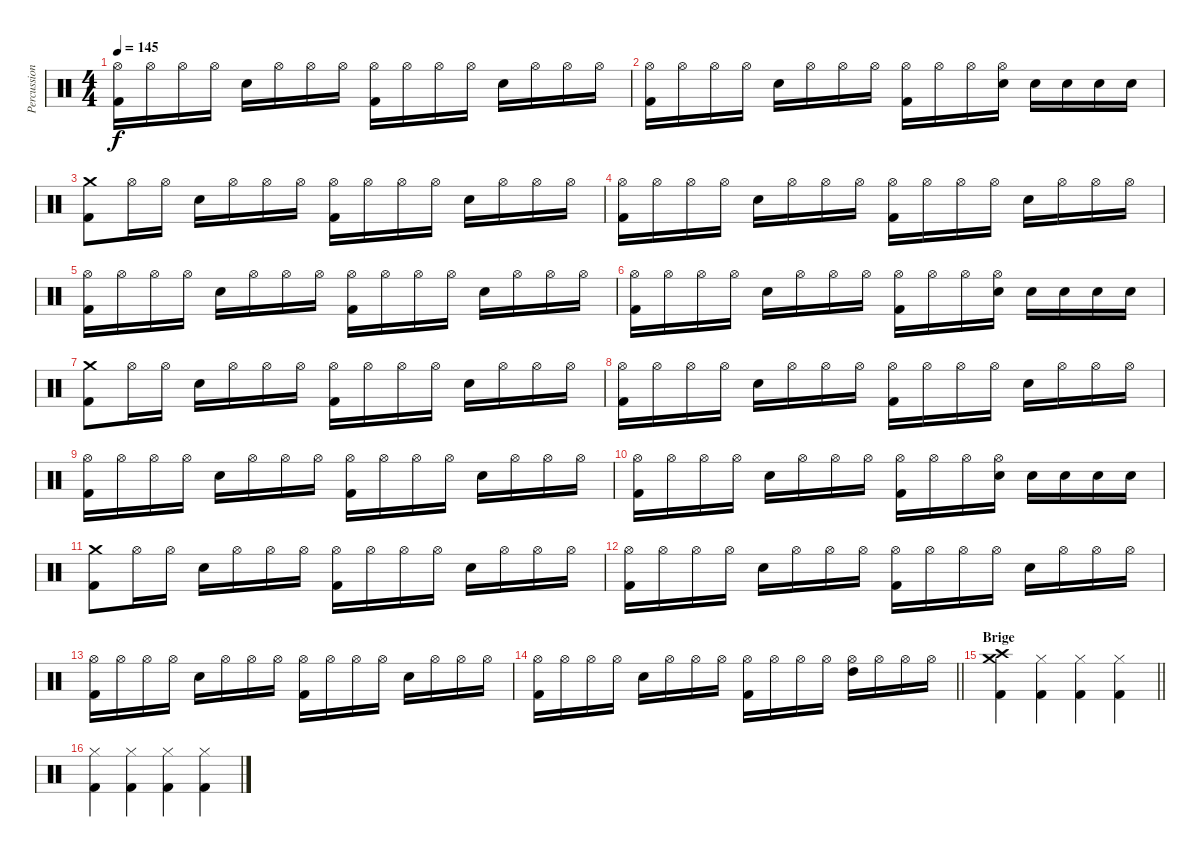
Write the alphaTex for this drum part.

\track ("Percussion" "Percussion") {instrument percussion}
\staff {score}
\articulation defaults
\ts (4 4)
\tempo 145
\clef neutral
\ks c
("Hi-Hat (open)" "Kick (hit) 2").16{dy f} "Hi-Hat (open)".16 "Hi-Hat (open)".16 "Hi-Hat (open)".16 "Snare (hit) 2".16 "Hi-Hat (open)".16 "Hi-Hat (open)".16 "Hi-Hat (open)".16 ("Hi-Hat (open)" "Kick (hit) 2").16 "Hi-Hat (open)".16 "Hi-Hat (open)".16 "Hi-Hat (open)".16 "Snare (hit) 2".16 "Hi-Hat (open)".16 "Hi-Hat (open)".16 "Hi-Hat (open)".16 |
("Hi-Hat (open)" "Kick (hit) 2").16 "Hi-Hat (open)".16 "Hi-Hat (open)".16 "Hi-Hat (open)".16 "Snare (hit) 2".16 "Hi-Hat (open)".16 "Hi-Hat (open)".16 "Hi-Hat (open)".16 ("Hi-Hat (open)" "Kick (hit) 2").16 "Hi-Hat (open)".16 "Hi-Hat (open)".16 ("Hi-Hat (open)" "Snare (hit) 2").16 "Snare (hit) 2".16 "Snare (hit) 2".16 "Snare (hit) 2".16 "Snare (hit) 2".16 |
("Crash medium (hit)" "Kick (hit) 2").8 "Hi-Hat (open)".16 "Hi-Hat (open)".16 "Snare (hit) 2".16 "Hi-Hat (open)".16 "Hi-Hat (open)".16 "Hi-Hat (open)".16 ("Hi-Hat (open)" "Kick (hit) 2").16 "Hi-Hat (open)".16 "Hi-Hat (open)".16 "Hi-Hat (open)".16 "Snare (hit) 2".16 "Hi-Hat (open)".16 "Hi-Hat (open)".16 "Hi-Hat (open)".16 |
("Hi-Hat (open)" "Kick (hit) 2").16 "Hi-Hat (open)".16 "Hi-Hat (open)".16 "Hi-Hat (open)".16 "Snare (hit) 2".16 "Hi-Hat (open)".16 "Hi-Hat (open)".16 "Hi-Hat (open)".16 ("Hi-Hat (open)" "Kick (hit) 2").16 "Hi-Hat (open)".16 "Hi-Hat (open)".16 "Hi-Hat (open)".16 "Snare (hit) 2".16 "Hi-Hat (open)".16 "Hi-Hat (open)".16 "Hi-Hat (open)".16 |
("Hi-Hat (open)" "Kick (hit) 2").16 "Hi-Hat (open)".16 "Hi-Hat (open)".16 "Hi-Hat (open)".16 "Snare (hit) 2".16 "Hi-Hat (open)".16 "Hi-Hat (open)".16 "Hi-Hat (open)".16 ("Hi-Hat (open)" "Kick (hit) 2").16 "Hi-Hat (open)".16 "Hi-Hat (open)".16 "Hi-Hat (open)".16 "Snare (hit) 2".16 "Hi-Hat (open)".16 "Hi-Hat (open)".16 "Hi-Hat (open)".16 |
("Hi-Hat (open)" "Kick (hit) 2").16 "Hi-Hat (open)".16 "Hi-Hat (open)".16 "Hi-Hat (open)".16 "Snare (hit) 2".16 "Hi-Hat (open)".16 "Hi-Hat (open)".16 "Hi-Hat (open)".16 ("Hi-Hat (open)" "Kick (hit) 2").16 "Hi-Hat (open)".16 "Hi-Hat (open)".16 ("Hi-Hat (open)" "Snare (hit) 2").16 "Snare (hit) 2".16 "Snare (hit) 2".16 "Snare (hit) 2".16 "Snare (hit) 2".16 |
("Crash medium (hit)" "Kick (hit) 2").8 "Hi-Hat (open)".16 "Hi-Hat (open)".16 "Snare (hit) 2".16 "Hi-Hat (open)".16 "Hi-Hat (open)".16 "Hi-Hat (open)".16 ("Hi-Hat (open)" "Kick (hit) 2").16 "Hi-Hat (open)".16 "Hi-Hat (open)".16 "Hi-Hat (open)".16 "Snare (hit) 2".16 "Hi-Hat (open)".16 "Hi-Hat (open)".16 "Hi-Hat (open)".16 |
("Hi-Hat (open)" "Kick (hit) 2").16 "Hi-Hat (open)".16 "Hi-Hat (open)".16 "Hi-Hat (open)".16 "Snare (hit) 2".16 "Hi-Hat (open)".16 "Hi-Hat (open)".16 "Hi-Hat (open)".16 ("Hi-Hat (open)" "Kick (hit) 2").16 "Hi-Hat (open)".16 "Hi-Hat (open)".16 "Hi-Hat (open)".16 "Snare (hit) 2".16 "Hi-Hat (open)".16 "Hi-Hat (open)".16 "Hi-Hat (open)".16 |
("Hi-Hat (open)" "Kick (hit) 2").16 "Hi-Hat (open)".16 "Hi-Hat (open)".16 "Hi-Hat (open)".16 "Snare (hit) 2".16 "Hi-Hat (open)".16 "Hi-Hat (open)".16 "Hi-Hat (open)".16 ("Hi-Hat (open)" "Kick (hit) 2").16 "Hi-Hat (open)".16 "Hi-Hat (open)".16 "Hi-Hat (open)".16 "Snare (hit) 2".16 "Hi-Hat (open)".16 "Hi-Hat (open)".16 "Hi-Hat (open)".16 |
("Hi-Hat (open)" "Kick (hit) 2").16 "Hi-Hat (open)".16 "Hi-Hat (open)".16 "Hi-Hat (open)".16 "Snare (hit) 2".16 "Hi-Hat (open)".16 "Hi-Hat (open)".16 "Hi-Hat (open)".16 ("Hi-Hat (open)" "Kick (hit) 2").16 "Hi-Hat (open)".16 "Hi-Hat (open)".16 ("Hi-Hat (open)" "Snare (hit) 2").16 "Snare (hit) 2".16 "Snare (hit) 2".16 "Snare (hit) 2".16 "Snare (hit) 2".16 |
("Crash medium (hit)" "Kick (hit) 2").8 "Hi-Hat (open)".16 "Hi-Hat (open)".16 "Snare (hit) 2".16 "Hi-Hat (open)".16 "Hi-Hat (open)".16 "Hi-Hat (open)".16 ("Hi-Hat (open)" "Kick (hit) 2").16 "Hi-Hat (open)".16 "Hi-Hat (open)".16 "Hi-Hat (open)".16 "Snare (hit) 2".16 "Hi-Hat (open)".16 "Hi-Hat (open)".16 "Hi-Hat (open)".16 |
("Hi-Hat (open)" "Kick (hit) 2").16 "Hi-Hat (open)".16 "Hi-Hat (open)".16 "Hi-Hat (open)".16 "Snare (hit) 2".16 "Hi-Hat (open)".16 "Hi-Hat (open)".16 "Hi-Hat (open)".16 ("Hi-Hat (open)" "Kick (hit) 2").16 "Hi-Hat (open)".16 "Hi-Hat (open)".16 "Hi-Hat (open)".16 "Snare (hit) 2".16 "Hi-Hat (open)".16 "Hi-Hat (open)".16 "Hi-Hat (open)".16 |
("Hi-Hat (open)" "Kick (hit) 2").16 "Hi-Hat (open)".16 "Hi-Hat (open)".16 "Hi-Hat (open)".16 "Snare (hit) 2".16 "Hi-Hat (open)".16 "Hi-Hat (open)".16 "Hi-Hat (open)".16 ("Hi-Hat (open)" "Kick (hit) 2").16 "Hi-Hat (open)".16 "Hi-Hat (open)".16 "Hi-Hat (open)".16 "Snare (hit) 2".16 "Hi-Hat (open)".16 "Hi-Hat (open)".16 "Hi-Hat (open)".16 |
\barLineRight lightlight
("Hi-Hat (open)" "Kick (hit) 2").16 "Hi-Hat (open)".16 "Hi-Hat (open)".16 "Hi-Hat (open)".16 "Snare (hit) 2".16 "Hi-Hat (open)".16 "Hi-Hat (open)".16 "Hi-Hat (open)".16 ("Hi-Hat (open)" "Kick (hit) 2").16 "Hi-Hat (open)".16 "Hi-Hat (open)".16 "Hi-Hat (open)".16 ("Hi-Hat (open)" "High Tom (hit)").16 "Hi-Hat (open)".16 "Hi-Hat (open)".16 "Hi-Hat (open)".16 |
\section ("" "Brige")
\barLineRight lightlight
("Crash medium (hit)" "Crash high (hit)" "Kick (hit) 2").4 ("Hi-Hat (closed)" "Kick (hit) 2").4 ("Hi-Hat (closed)" "Kick (hit) 2").4 ("Hi-Hat (closed)" "Kick (hit) 2").4 |
("Hi-Hat (closed)" "Kick (hit) 2").4 ("Hi-Hat (closed)" "Kick (hit) 2").4 ("Hi-Hat (closed)" "Kick (hit) 2").4 ("Hi-Hat (closed)" "Kick (hit) 2").4
